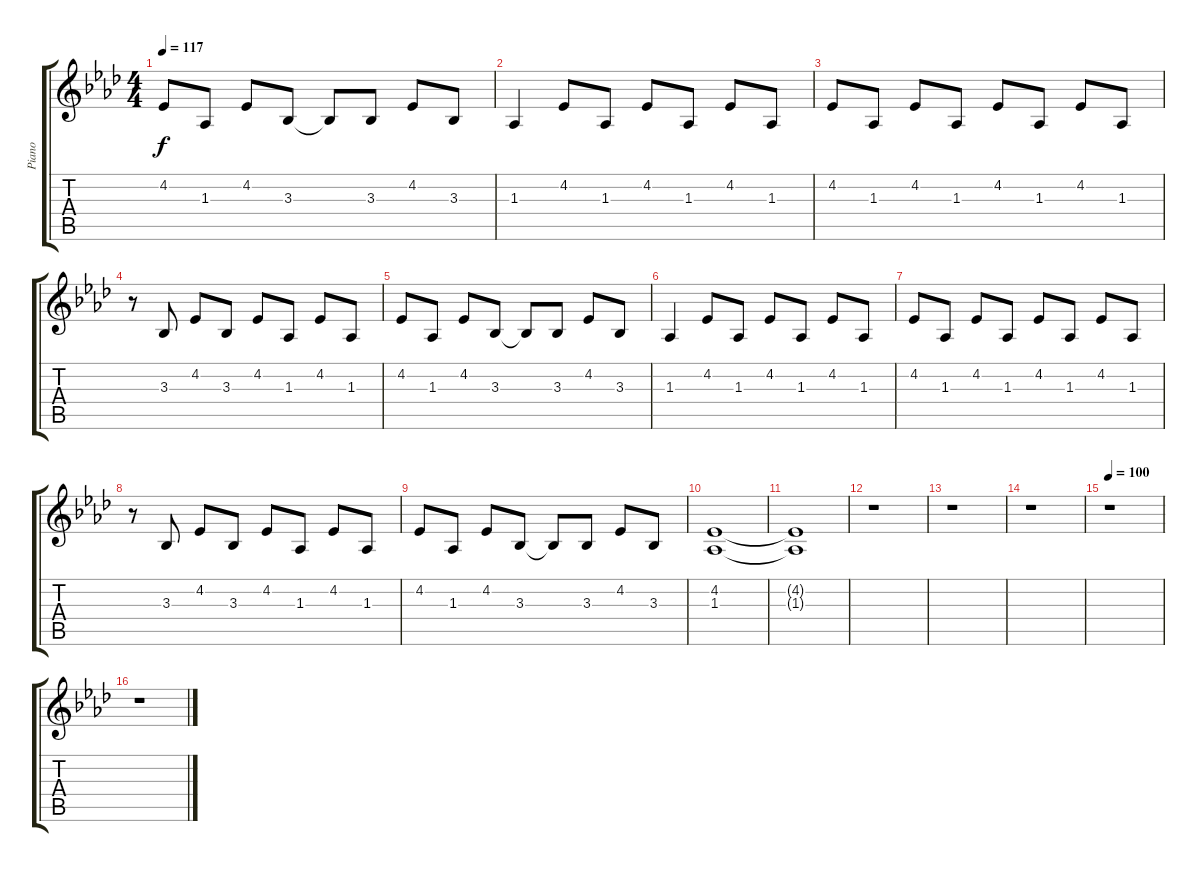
\track ("Piano" "Piano") {instrument acousticgrandpiano}
\staff {score tabs}
\tuning (E4 B3 G3 D3 A2 E2) {hide}
\ts (4 4)
\tempo 117
\clef g2
\ks ab
4.2.8{dy f} 1.3.8 4.2.8 3.3.8 3.3{t}.8 3.3.8 4.2.8 3.3.8 |
1.3.4 4.2.8 1.3.8 4.2.8 1.3.8 4.2.8 1.3.8 |
4.2.8 1.3.8 4.2.8 1.3.8 4.2.8 1.3.8 4.2.8 1.3.8 |
r.8 3.3.8 4.2.8 3.3.8 4.2.8 1.3.8 4.2.8 1.3.8 |
4.2.8 1.3.8 4.2.8 3.3.8 3.3{t}.8 3.3.8 4.2.8 3.3.8 |
1.3.4 4.2.8 1.3.8 4.2.8 1.3.8 4.2.8 1.3.8 |
4.2.8 1.3.8 4.2.8 1.3.8 4.2.8 1.3.8 4.2.8 1.3.8 |
r.8 3.3.8 4.2.8 3.3.8 4.2.8 1.3.8 4.2.8 1.3.8 |
4.2.8 1.3.8 4.2.8 3.3.8 3.3{t}.8 3.3.8 4.2.8 3.3.8 |
(4.2 1.3).1 |
(4.2{t} 1.3{t}).1 |
r.1 |
r.1 |
r.1 |
\tempo 100
r.1 |
r.1
